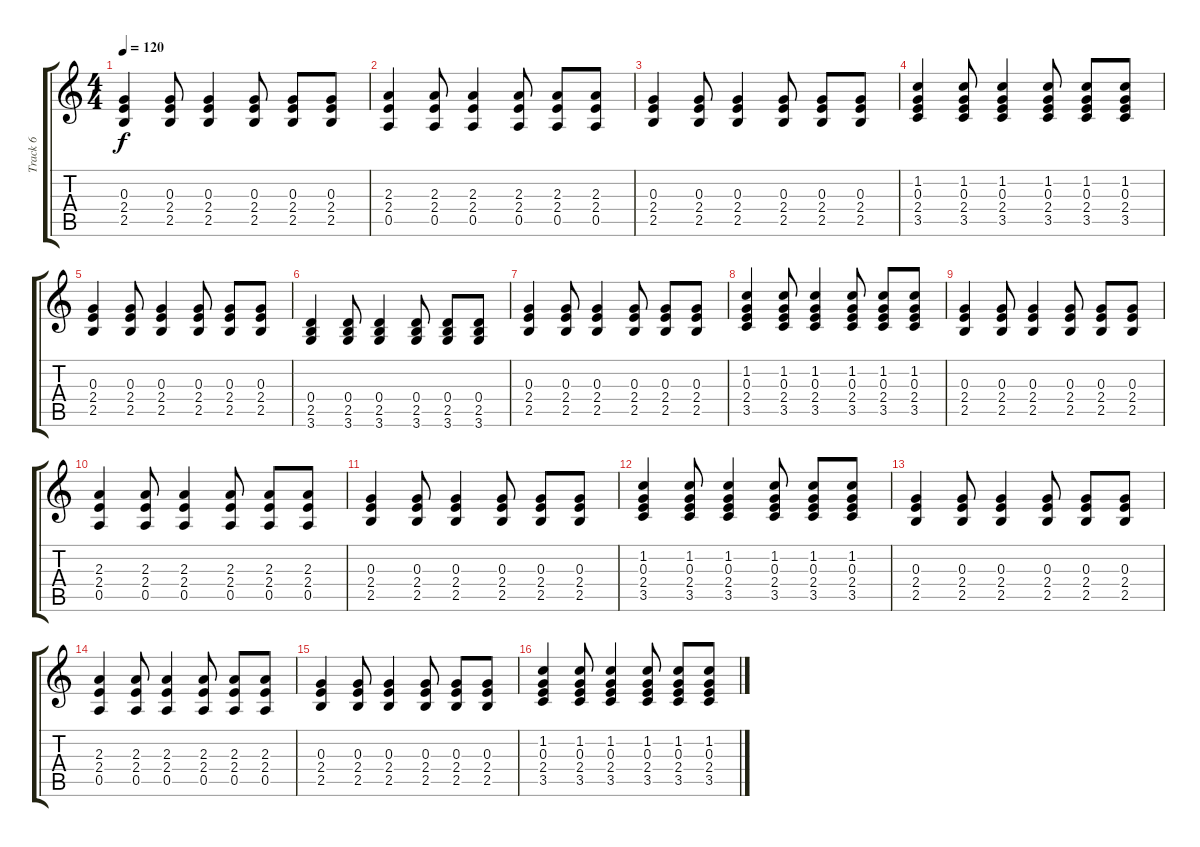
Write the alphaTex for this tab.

\track ("Track 6" "Track 6") {instrument acousticguitarsteel}
\staff {score tabs}
\tuning (E4 B3 G3 D3 A2 E2) {hide}
\ts (4 4)
\tempo 120
\clef g2
\ks c
(0.3 2.4 2.5).4{dy f} (0.3 2.4 2.5).8 (0.3 2.4 2.5).4 (0.3 2.4 2.5).8 (0.3 2.4 2.5).8 (0.3 2.4 2.5).8 |
(2.3 2.4 0.5).4 (2.3 2.4 0.5).8 (2.3 2.4 0.5).4 (2.3 2.4 0.5).8 (2.3 2.4 0.5).8 (2.3 2.4 0.5).8 |
(0.3 2.4 2.5).4 (0.3 2.4 2.5).8 (0.3 2.4 2.5).4 (0.3 2.4 2.5).8 (0.3 2.4 2.5).8 (0.3 2.4 2.5).8 |
(1.2 0.3 2.4 3.5).4 (1.2 0.3 2.4 3.5).8 (1.2 0.3 2.4 3.5).4 (1.2 0.3 2.4 3.5).8 (1.2 0.3 2.4 3.5).8 (1.2 0.3 2.4 3.5).8 |
(0.3 2.4 2.5).4 (0.3 2.4 2.5).8 (0.3 2.4 2.5).4 (0.3 2.4 2.5).8 (0.3 2.4 2.5).8 (0.3 2.4 2.5).8 |
(0.4 2.5 3.6).4 (0.4 2.5 3.6).8 (0.4 2.5 3.6).4 (0.4 2.5 3.6).8 (0.4 2.5 3.6).8 (0.4 2.5 3.6).8 |
(0.3 2.4 2.5).4 (0.3 2.4 2.5).8 (0.3 2.4 2.5).4 (0.3 2.4 2.5).8 (0.3 2.4 2.5).8 (0.3 2.4 2.5).8 |
(1.2 0.3 2.4 3.5).4 (1.2 0.3 2.4 3.5).8 (1.2 0.3 2.4 3.5).4 (1.2 0.3 2.4 3.5).8 (1.2 0.3 2.4 3.5).8 (1.2 0.3 2.4 3.5).8 |
(0.3 2.4 2.5).4 (0.3 2.4 2.5).8 (0.3 2.4 2.5).4 (0.3 2.4 2.5).8 (0.3 2.4 2.5).8 (0.3 2.4 2.5).8 |
(2.3 2.4 0.5).4 (2.3 2.4 0.5).8 (2.3 2.4 0.5).4 (2.3 2.4 0.5).8 (2.3 2.4 0.5).8 (2.3 2.4 0.5).8 |
(0.3 2.4 2.5).4 (0.3 2.4 2.5).8 (0.3 2.4 2.5).4 (0.3 2.4 2.5).8 (0.3 2.4 2.5).8 (0.3 2.4 2.5).8 |
(1.2 0.3 2.4 3.5).4 (1.2 0.3 2.4 3.5).8 (1.2 0.3 2.4 3.5).4 (1.2 0.3 2.4 3.5).8 (1.2 0.3 2.4 3.5).8 (1.2 0.3 2.4 3.5).8 |
(0.3 2.4 2.5).4 (0.3 2.4 2.5).8 (0.3 2.4 2.5).4 (0.3 2.4 2.5).8 (0.3 2.4 2.5).8 (0.3 2.4 2.5).8 |
(2.3 2.4 0.5).4 (2.3 2.4 0.5).8 (2.3 2.4 0.5).4 (2.3 2.4 0.5).8 (2.3 2.4 0.5).8 (2.3 2.4 0.5).8 |
(0.3 2.4 2.5).4 (0.3 2.4 2.5).8 (0.3 2.4 2.5).4 (0.3 2.4 2.5).8 (0.3 2.4 2.5).8 (0.3 2.4 2.5).8 |
(1.2 0.3 2.4 3.5).4 (1.2 0.3 2.4 3.5).8 (1.2 0.3 2.4 3.5).4 (1.2 0.3 2.4 3.5).8 (1.2 0.3 2.4 3.5).8 (1.2 0.3 2.4 3.5).8
